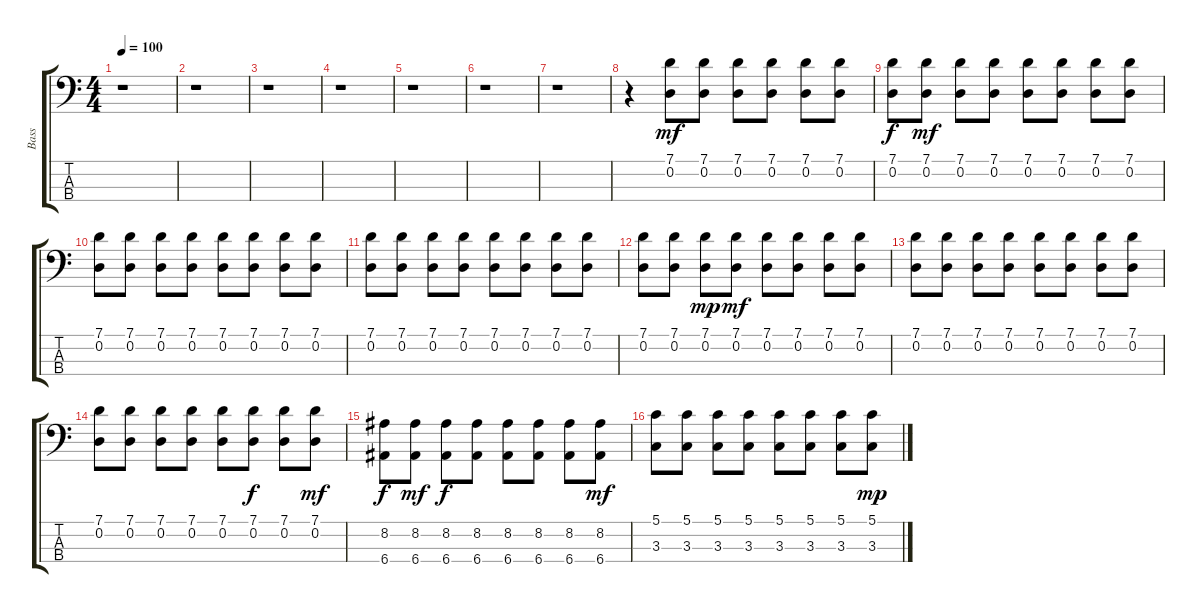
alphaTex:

\track ("Bass" "Bass") {instrument electricbassfinger}
\staff {score tabs}
\tuning (G2 D2 A1 E1) {hide}
\ts (4 4)
\tempo 100
\clef f4
\ks c
r.1{dy mf} |
r.1 |
r.1 |
r.1 |
r.1 |
r.1 |
r.1 |
r.4 (7.1 0.2).8 (7.1 0.2).8 (7.1 0.2).8 (7.1 0.2).8 (7.1 0.2).8 (7.1 0.2).8 |
(7.1 0.2).8{dy f} (7.1 0.2).8{dy mf} (7.1 0.2).8 (7.1 0.2).8 (7.1 0.2).8 (7.1 0.2).8 (7.1 0.2).8 (7.1 0.2).8 |
(7.1 0.2).8 (7.1 0.2).8 (7.1 0.2).8 (7.1 0.2).8 (7.1 0.2).8 (7.1 0.2).8 (7.1 0.2).8 (7.1 0.2).8 |
(7.1 0.2).8 (7.1 0.2).8 (7.1 0.2).8 (7.1 0.2).8 (7.1 0.2).8 (7.1 0.2).8 (7.1 0.2).8 (7.1 0.2).8 |
(7.1 0.2).8 (7.1 0.2).8 (7.1 0.2).8{dy mp} (7.1 0.2).8{dy mf} (7.1 0.2).8 (7.1 0.2).8 (7.1 0.2).8 (7.1 0.2).8 |
(7.1 0.2).8 (7.1 0.2).8 (7.1 0.2).8 (7.1 0.2).8 (7.1 0.2).8 (7.1 0.2).8 (7.1 0.2).8 (7.1 0.2).8 |
(7.1 0.2).8 (7.1 0.2).8 (7.1 0.2).8 (7.1 0.2).8 (7.1 0.2).8 (7.1 0.2).8{dy f} (7.1 0.2).8 (7.1 0.2).8{dy mf} |
(8.2 6.4).8{dy f} (8.2 6.4).8{dy mf} (8.2 6.4).8{dy f} (8.2 6.4).8 (8.2 6.4).8 (8.2 6.4).8 (8.2 6.4).8 (8.2 6.4).8{dy mf} |
(5.1 3.3).8 (5.1 3.3).8 (5.1 3.3).8 (5.1 3.3).8 (5.1 3.3).8 (5.1 3.3).8 (5.1 3.3).8 (5.1 3.3).8{dy mp}
